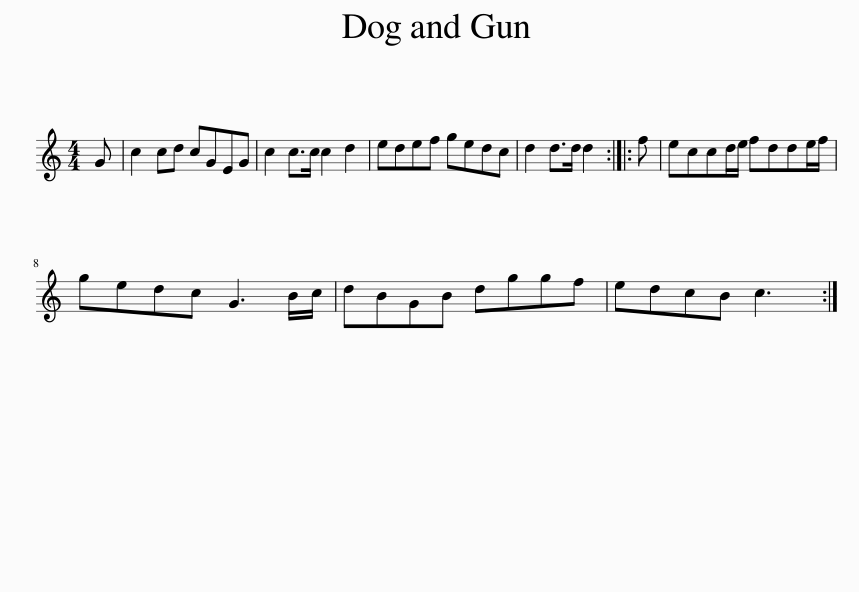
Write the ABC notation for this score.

X:1
L:1/8
M:4/4
I:linebreak $
K:C
V:1 treble
V:1
 G | c2 cd cGEG | c2 c>c c2 d2 | edef gedc | d2 d>d d2 :: %5
 f | eccd/e/ fdde/f/ |$ gedc G3 B/c/ | dBGB dggf | edcB c3 :| %10
